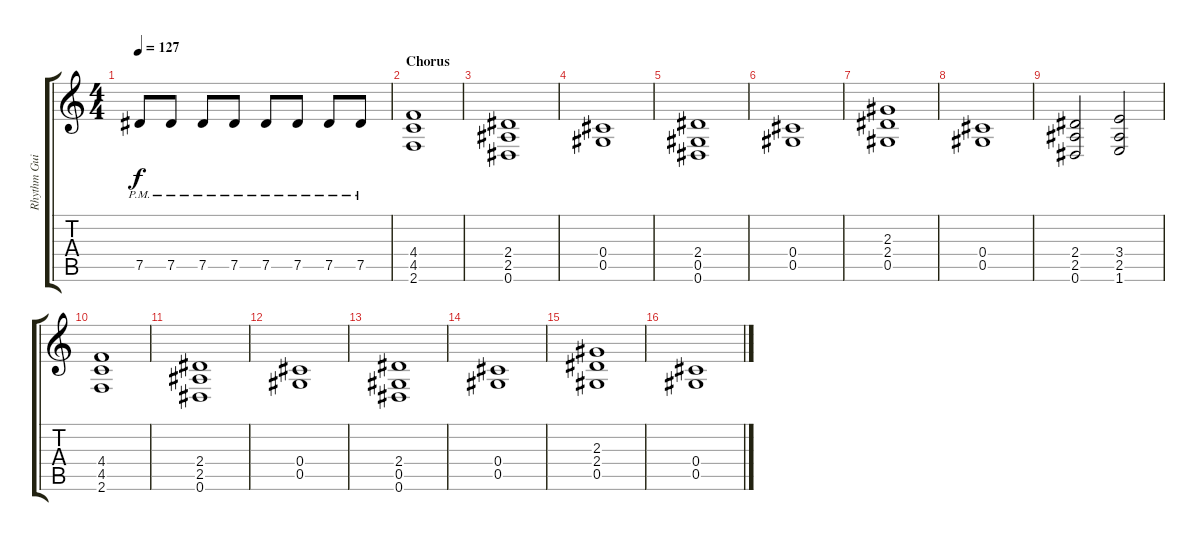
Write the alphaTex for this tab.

\track ("Rhythm Guitar" "Rhythm Gui") {instrument distortionguitar}
\staff {score tabs}
\tuning (Eb4 Bb3 Gb3 Db3 Ab2 Eb2) {hide}
\ts (4 4)
\tempo 127
\clef g2
\ks c
7.5{pm}.8{dy f} 7.5{pm}.8 7.5{pm}.8 7.5{pm}.8 7.5{pm}.8 7.5{pm}.8 7.5{pm}.8 7.5{pm}.8 |
\section ("" "Chorus")
(4.4 4.5 2.6).1{instrument distortionguitar} |
(2.4 2.5 0.6).1 |
(0.4 0.5).1 |
(2.4 0.5 0.6).1 |
(0.4 0.5).1 |
(2.3 2.4 0.5).1 |
(0.4 0.5).1 |
(2.4 2.5 0.6).2 (3.4 2.5 1.6).2 |
(4.4 4.5 2.6).1 |
(2.4 2.5 0.6).1 |
(0.4 0.5).1 |
(2.4 0.5 0.6).1 |
(0.4 0.5).1 |
(2.3 2.4 0.5).1 |
(0.4 0.5).1
